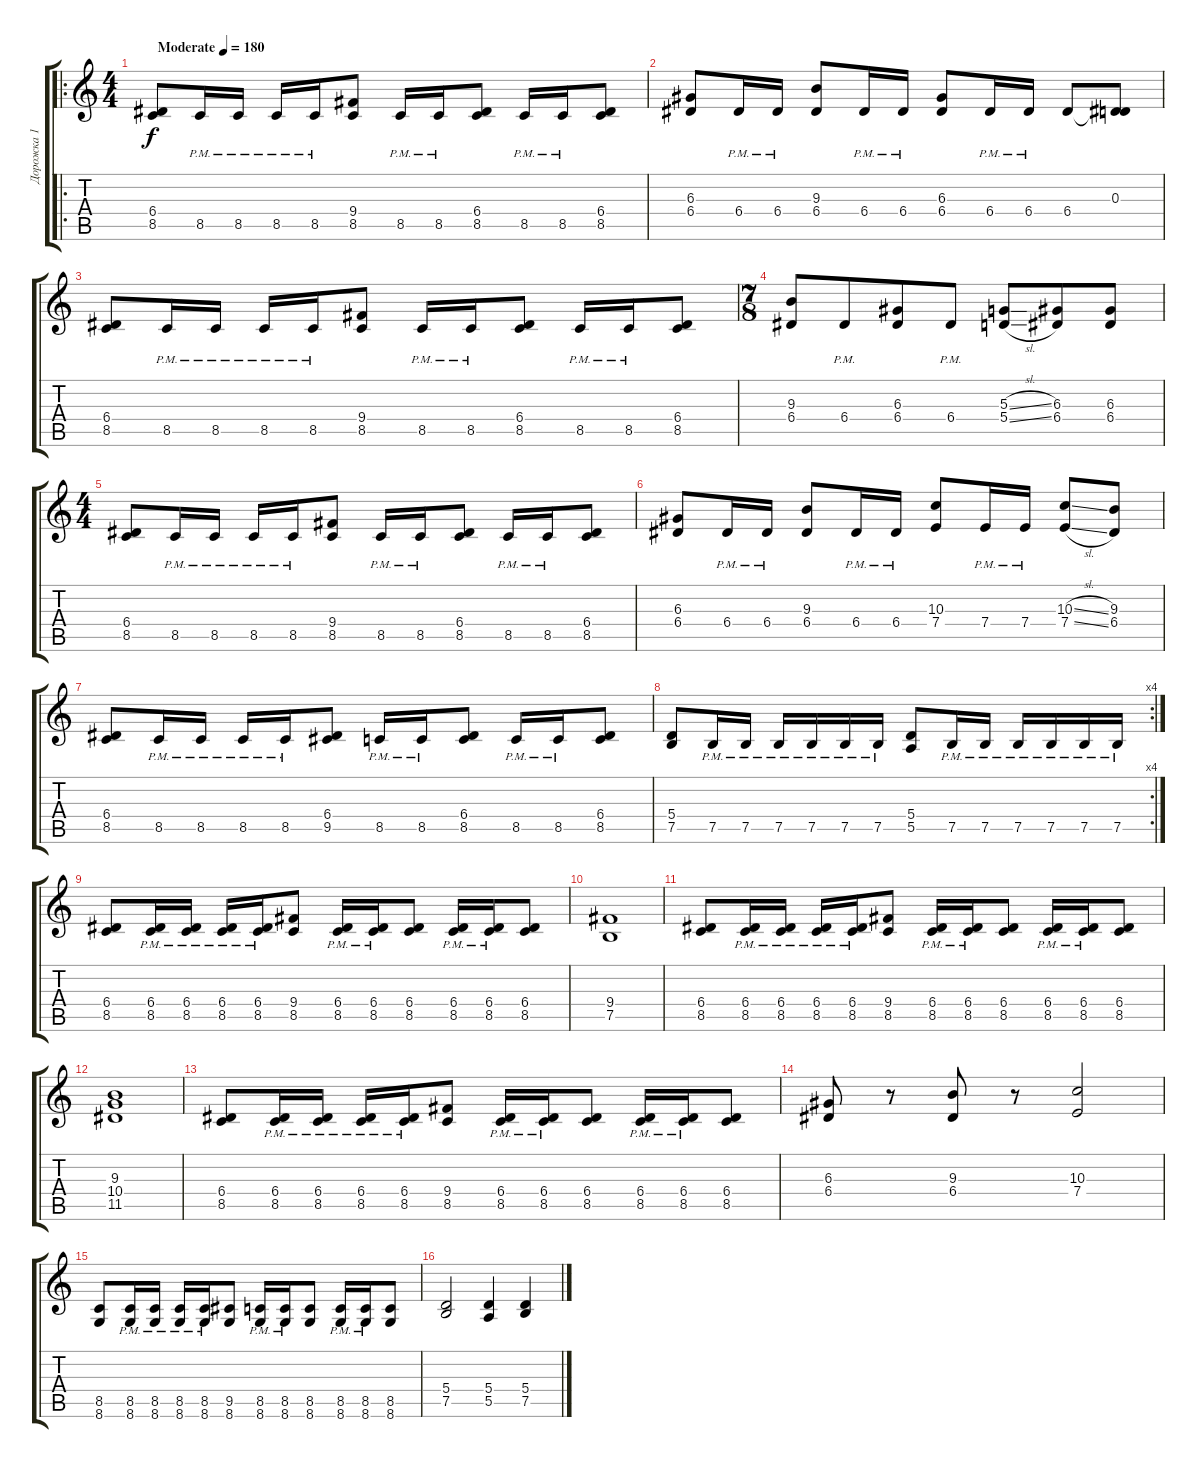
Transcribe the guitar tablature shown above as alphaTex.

\track ("Дорожка 1" "Дорожка 1") {instrument distortionguitar}
\staff {score tabs}
\tuning (B3 Gb3 D3 A2 E2 B1) {hide}
\ro
\ts (4 4)
\tempo (180 "Moderate")
\clef g2
\ks c
(6.4 8.5).8{dy f instrument distortionguitar} 8.5{pm}.16 8.5{pm}.16 8.5{pm}.16 8.5{pm}.16 (9.4 8.5).8 8.5{pm}.16 8.5{pm}.16 (6.4 8.5).8 8.5{pm}.16 8.5{pm}.16 (6.4 8.5).8 |
(6.3 6.4).8 6.4{pm}.16 6.4{pm}.16 (9.3 6.4).8 6.4{pm}.16 6.4{pm}.16 (6.3 6.4).8 6.4{pm}.16 6.4{pm}.16 6.4.8 (0.3 6.4{t}).8 |
(6.4 8.5).8 8.5{pm}.16 8.5{pm}.16 8.5{pm}.16 8.5{pm}.16 (9.4 8.5).8 8.5{pm}.16 8.5{pm}.16 (6.4 8.5).8 8.5{pm}.16 8.5{pm}.16 (6.4 8.5).8 |
\ts (7 8)
(9.3 6.4).8 6.4{pm}.8 (6.3 6.4).8 6.4{pm}.8 (5.3{sl} 5.4{sl}).8 (6.3 6.4).8 (6.3 6.4).8 |
\ts (4 4)
(6.4 8.5).8 8.5{pm}.16 8.5{pm}.16 8.5{pm}.16 8.5{pm}.16 (9.4 8.5).8 8.5{pm}.16 8.5{pm}.16 (6.4 8.5).8 8.5{pm}.16 8.5{pm}.16 (6.4 8.5).8 |
(6.3 6.4).8 6.4{pm}.16 6.4{pm}.16 (9.3 6.4).8 6.4{pm}.16 6.4{pm}.16 (10.3 7.4).8 7.4{pm}.16 7.4{pm}.16 (10.3{sl} 7.4{sl}).8 (9.3 6.4).8 |
(6.4 8.5).8 8.5{pm}.16 8.5{pm}.16 8.5{pm}.16 8.5{pm}.16 (6.4 9.5).8 8.5{pm}.16 8.5{pm}.16 (6.4 8.5).8 8.5{pm}.16 8.5{pm}.16 (6.4 8.5).8 |
\rc 4
(5.4 7.5).8 7.5{pm}.16 7.5{pm}.16 7.5{pm}.16 7.5{pm}.16 7.5{pm}.16 7.5{pm}.16 (5.4 5.5).8 7.5{pm}.16 7.5{pm}.16 7.5{pm}.16 7.5{pm}.16 7.5{pm}.16 7.5{pm}.16 |
(6.4 8.5).8 (6.4{pm} 8.5{pm}).16 (6.4{pm} 8.5{pm}).16 (6.4{pm} 8.5{pm}).16 (6.4{pm} 8.5{pm}).16 (9.4 8.5).8 (6.4{pm} 8.5{pm}).16 (6.4{pm} 8.5{pm}).16 (6.4 8.5).8 (6.4{pm} 8.5{pm}).16 (6.4{pm} 8.5{pm}).16 (6.4 8.5).8 |
(9.4 7.5).1 |
(6.4 8.5).8 (6.4{pm} 8.5{pm}).16 (6.4{pm} 8.5{pm}).16 (6.4{pm} 8.5{pm}).16 (6.4{pm} 8.5{pm}).16 (9.4 8.5).8 (6.4{pm} 8.5{pm}).16 (6.4{pm} 8.5{pm}).16 (6.4 8.5).8 (6.4{pm} 8.5{pm}).16 (6.4{pm} 8.5{pm}).16 (6.4 8.5).8 |
(9.3 10.4 11.5).1 |
(6.4 8.5).8 (6.4{pm} 8.5{pm}).16 (6.4{pm} 8.5{pm}).16 (6.4{pm} 8.5{pm}).16 (6.4{pm} 8.5{pm}).16 (9.4 8.5).8 (6.4{pm} 8.5{pm}).16 (6.4{pm} 8.5{pm}).16 (6.4 8.5).8 (6.4{pm} 8.5{pm}).16 (6.4{pm} 8.5{pm}).16 (6.4 8.5).8 |
(6.3 6.4).8 r.8 (9.3 6.4).8 r.8 (10.3 7.4).2 |
(8.5 8.6).8 (8.5{pm} 8.6{pm}).16 (8.5{pm} 8.6{pm}).16 (8.5{pm} 8.6{pm}).16 (8.5{pm} 8.6{pm}).16 (9.5 8.6).8 (8.5{pm} 8.6{pm}).16 (8.5{pm} 8.6{pm}).16 (8.5 8.6).8 (8.5{pm} 8.6{pm}).16 (8.5{pm} 8.6{pm}).16 (8.5 8.6).8 |
(5.4 7.5).2 (5.4 5.5).4 (5.4 7.5).4
